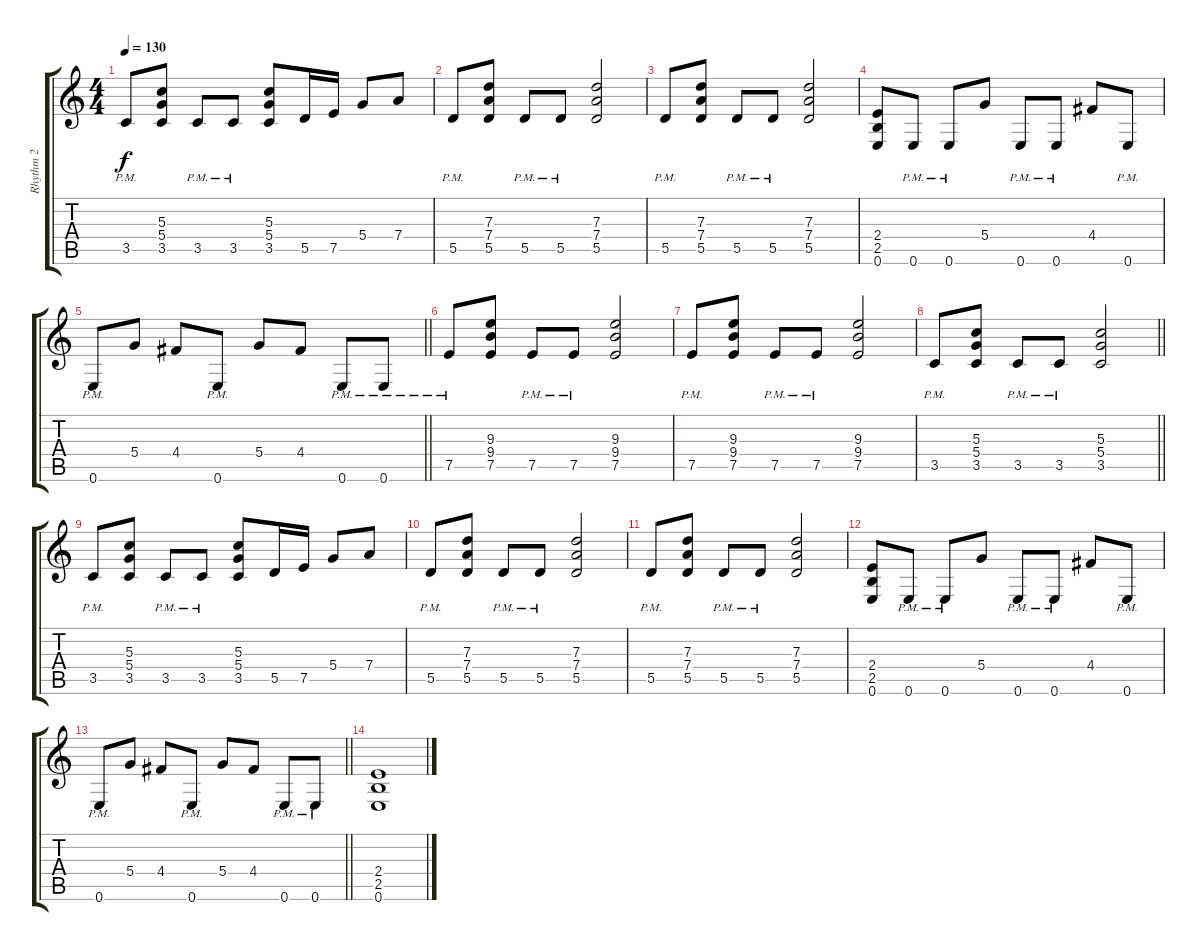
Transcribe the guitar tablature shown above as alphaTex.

\track ("Rhythm 2" "Rhythm 2") {instrument overdrivenguitar}
\staff {score tabs}
\tuning (E4 B3 G3 D3 A2 E2) {hide}
\ts (4 4)
\tempo 130
\clef g2
\ks c
3.5{pm}.8{dy f} (5.3 5.4 3.5).8 3.5{pm}.8 3.5{pm}.8 (5.3 5.4 3.5).8 5.5.16 7.5.16 5.4.8 7.4.8 |
5.5{pm}.8 (7.3 7.4 5.5).8 5.5{pm}.8 5.5{pm}.8 (7.3 7.4 5.5).2 |
5.5{pm}.8 (7.3 7.4 5.5).8 5.5{pm}.8 5.5{pm}.8 (7.3 7.4 5.5).2 |
(2.4 2.5 0.6).8 0.6{pm}.8 0.6{pm}.8 5.4.8 0.6{pm}.8 0.6{pm}.8 4.4.8 0.6{pm}.8 |
\barLineRight lightlight
0.6{pm}.8 5.4.8 4.4.8 0.6{pm}.8 5.4.8 4.4.8 0.6{pm}.8 0.6{pm}.8 |
7.5{pm}.8 (9.3 9.4 7.5).8 7.5{pm}.8 7.5{pm}.8 (9.3 9.4 7.5).2 |
7.5{pm}.8 (9.3 9.4 7.5).8 7.5{pm}.8 7.5{pm}.8 (9.3 9.4 7.5).2 |
\barLineRight lightlight
3.5{pm}.8 (5.3 5.4 3.5).8 3.5{pm}.8 3.5{pm}.8 (5.3 5.4 3.5).2 |
3.5{pm}.8 (5.3 5.4 3.5).8 3.5{pm}.8 3.5{pm}.8 (5.3 5.4 3.5).8 5.5.16 7.5.16 5.4.8 7.4.8 |
5.5{pm}.8 (7.3 7.4 5.5).8 5.5{pm}.8 5.5{pm}.8 (7.3 7.4 5.5).2 |
5.5{pm}.8 (7.3 7.4 5.5).8 5.5{pm}.8 5.5{pm}.8 (7.3 7.4 5.5).2 |
(2.4 2.5 0.6).8 0.6{pm}.8 0.6{pm}.8 5.4.8 0.6{pm}.8 0.6{pm}.8 4.4.8 0.6{pm}.8 |
\barLineRight lightlight
0.6{pm}.8 5.4.8 4.4.8 0.6{pm}.8 5.4.8 4.4.8 0.6{pm}.8 0.6{pm}.8 |
(2.4 2.5 0.6).1
